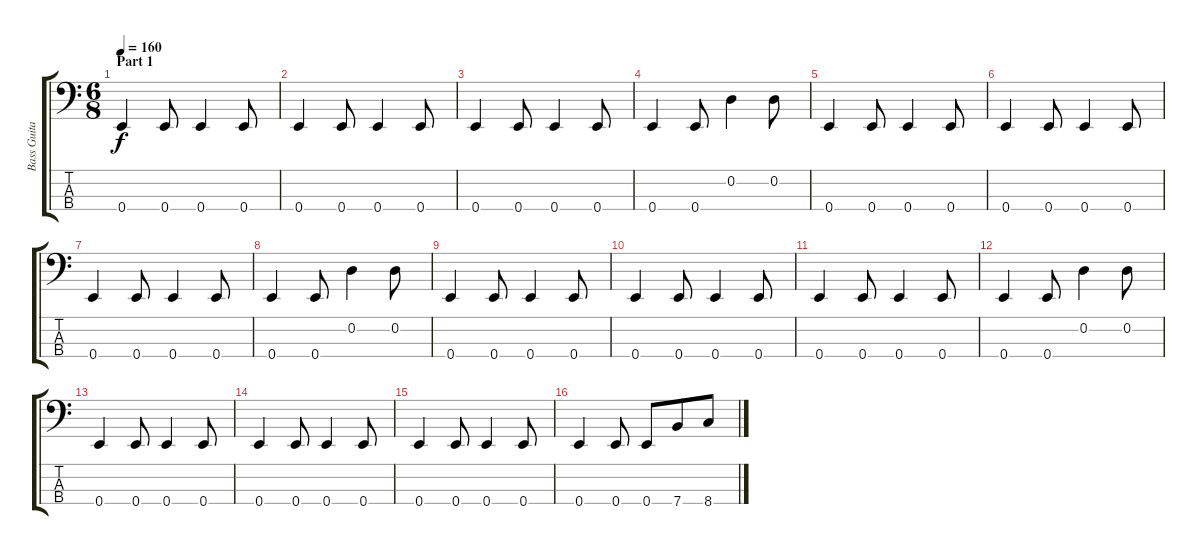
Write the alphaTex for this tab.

\track ("Bass Guitar" "Bass Guita") {instrument electricbassfinger}
\staff {score tabs}
\tuning (G2 D2 A1 E1) {hide}
\ts (6 8)
\section ("" "Part 1")
\tempo 160
\clef f4
\ks c
0.4.4{dy f} 0.4.8 0.4.4 0.4.8 |
0.4.4 0.4.8 0.4.4 0.4.8 |
0.4.4 0.4.8 0.4.4 0.4.8 |
0.4.4 0.4.8 0.2.4 0.2.8 |
0.4.4 0.4.8 0.4.4 0.4.8 |
0.4.4 0.4.8 0.4.4 0.4.8 |
0.4.4 0.4.8 0.4.4 0.4.8 |
0.4.4 0.4.8 0.2.4 0.2.8 |
0.4.4 0.4.8 0.4.4 0.4.8 |
0.4.4 0.4.8 0.4.4 0.4.8 |
0.4.4 0.4.8 0.4.4 0.4.8 |
0.4.4 0.4.8 0.2.4 0.2.8 |
0.4.4 0.4.8 0.4.4 0.4.8 |
0.4.4 0.4.8 0.4.4 0.4.8 |
0.4.4 0.4.8 0.4.4 0.4.8 |
0.4.4 0.4.8 0.4.8 7.4.8 8.4.8
